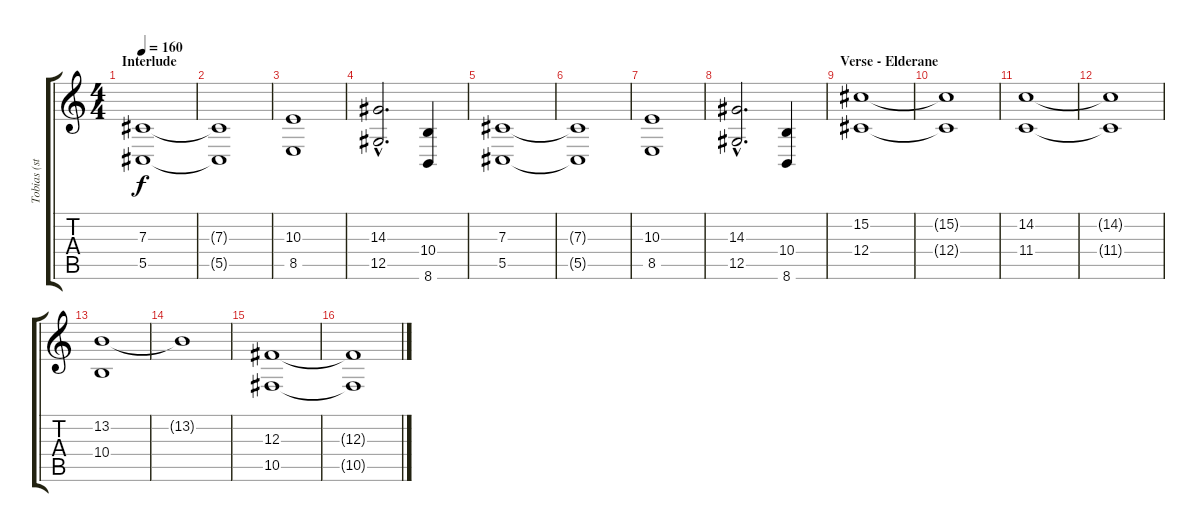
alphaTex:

\track ("Tobias (strings)" "Tobias (st") {instrument stringensemble1}
\staff {score tabs}
\tuning (Eb4 Bb3 Gb3 Db3 Ab2 Eb2) {hide}
\ts (4 4)
\section ("" "Interlude")
\tempo 160
\clef g2
\ks c
(7.3 5.5).1{dy f volume 9 instrument stringensemble1} |
(7.3{t} 5.5{t}).1 |
(10.3 8.5).1 |
(14.3{hac} 12.5{hac}).2{d} (10.4 8.6).4 |
(7.3 5.5).1 |
(7.3{t} 5.5{t}).1 |
(10.3 8.5).1 |
(14.3{hac} 12.5{hac}).2{d} (10.4 8.6).4 |
\section ("" "Verse - Elderane")
(15.2 12.4).1 |
(15.2{t} 12.4{t}).1 |
(14.2 11.4).1 |
(14.2{t} 11.4{t}).1 |
(13.2 10.4).1 |
13.2{t}.1 |
(12.3 10.5).1 |
(12.3{t} 10.5{t}).1
